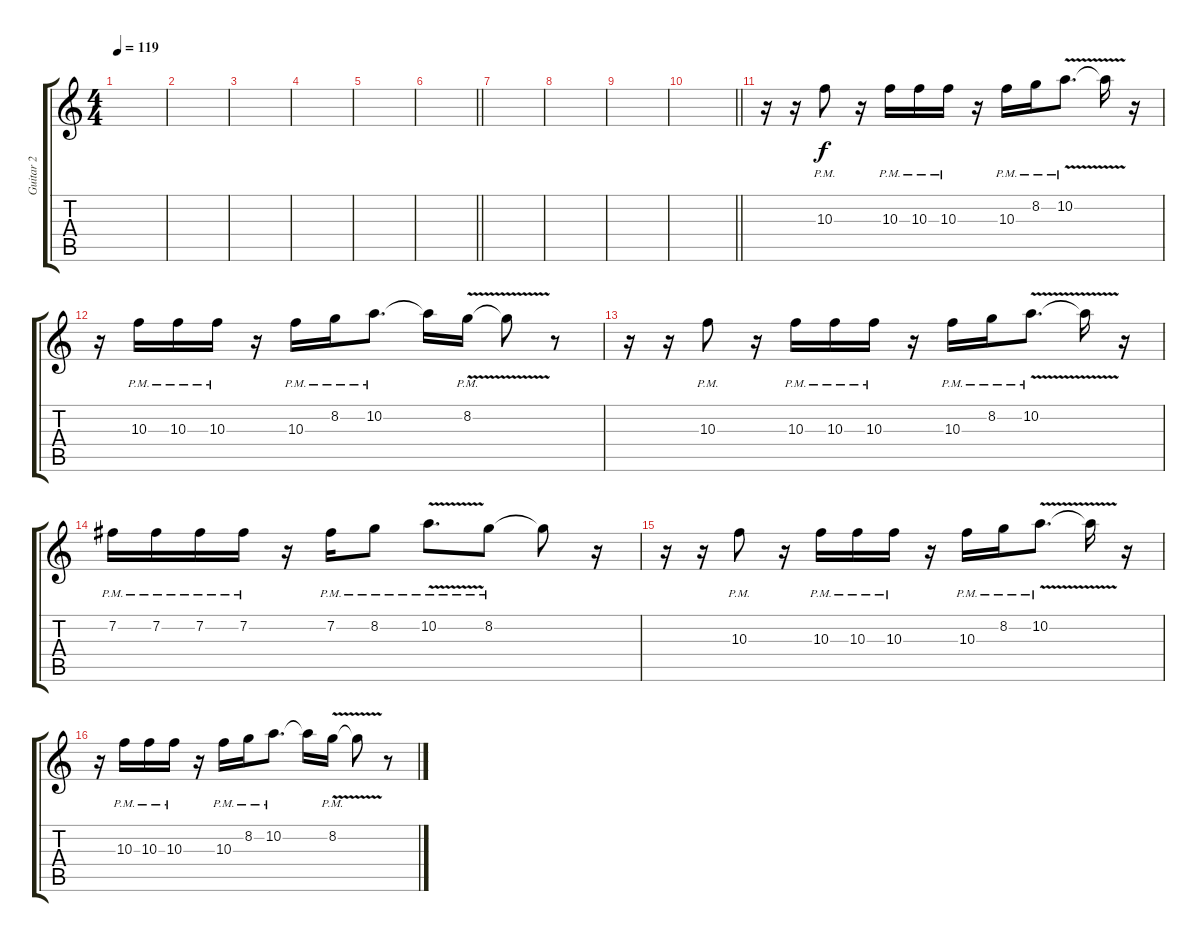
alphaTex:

\track ("Guitar 2" "Guitar 2") {instrument electricguitarjazz}
\staff {score tabs}
\tuning (E4 B3 G3 D3 A2 E2) {hide}
\ts (4 4)
\tempo 119
\clef g2
\ks c
|
|
|
|
|
\barLineRight lightlight
|
|
|
|
\barLineRight lightlight
|
r.16 r.16 10.3{pm}.8 r.16 10.3{pm}.16 10.3{pm}.16 10.3{pm}.16 r.16 10.3{pm}.16 8.2{pm}.16 10.2{v pm}.8{d} 10.2{t}.16 r.16 |
r.16 10.3{pm}.16 10.3{pm}.16 10.3{pm}.16 r.16 10.3{pm}.16 8.2{pm}.16 10.2{pm}.8{d} 10.2{t}.16 8.2{v pm}.16 8.2{t}.8 r.8 |
r.16 r.16 10.3{pm}.8 r.16 10.3{pm}.16 10.3{pm}.16 10.3{pm}.16 r.16 10.3{pm}.16 8.2{pm}.16 10.2{v pm}.8{d} 10.2{t}.16 r.16 |
7.2{pm}.16 7.2{pm}.16 7.2{pm}.16 7.2{pm}.16 r.16 7.2{pm}.16 8.2{pm}.8 10.2{v pm}.8{d} 8.2{pm}.8 8.2{t}.8 r.16 |
r.16 r.16 10.3{pm}.8 r.16 10.3{pm}.16 10.3{pm}.16 10.3{pm}.16 r.16 10.3{pm}.16 8.2{pm}.16 10.2{v pm}.8{d} 10.2{t}.16 r.16 |
r.16 10.3{pm}.16 10.3{pm}.16 10.3{pm}.16 r.16 10.3{pm}.16 8.2{pm}.16 10.2{pm}.8{d} 10.2{t}.16 8.2{v pm}.16 8.2{t}.8 r.8
